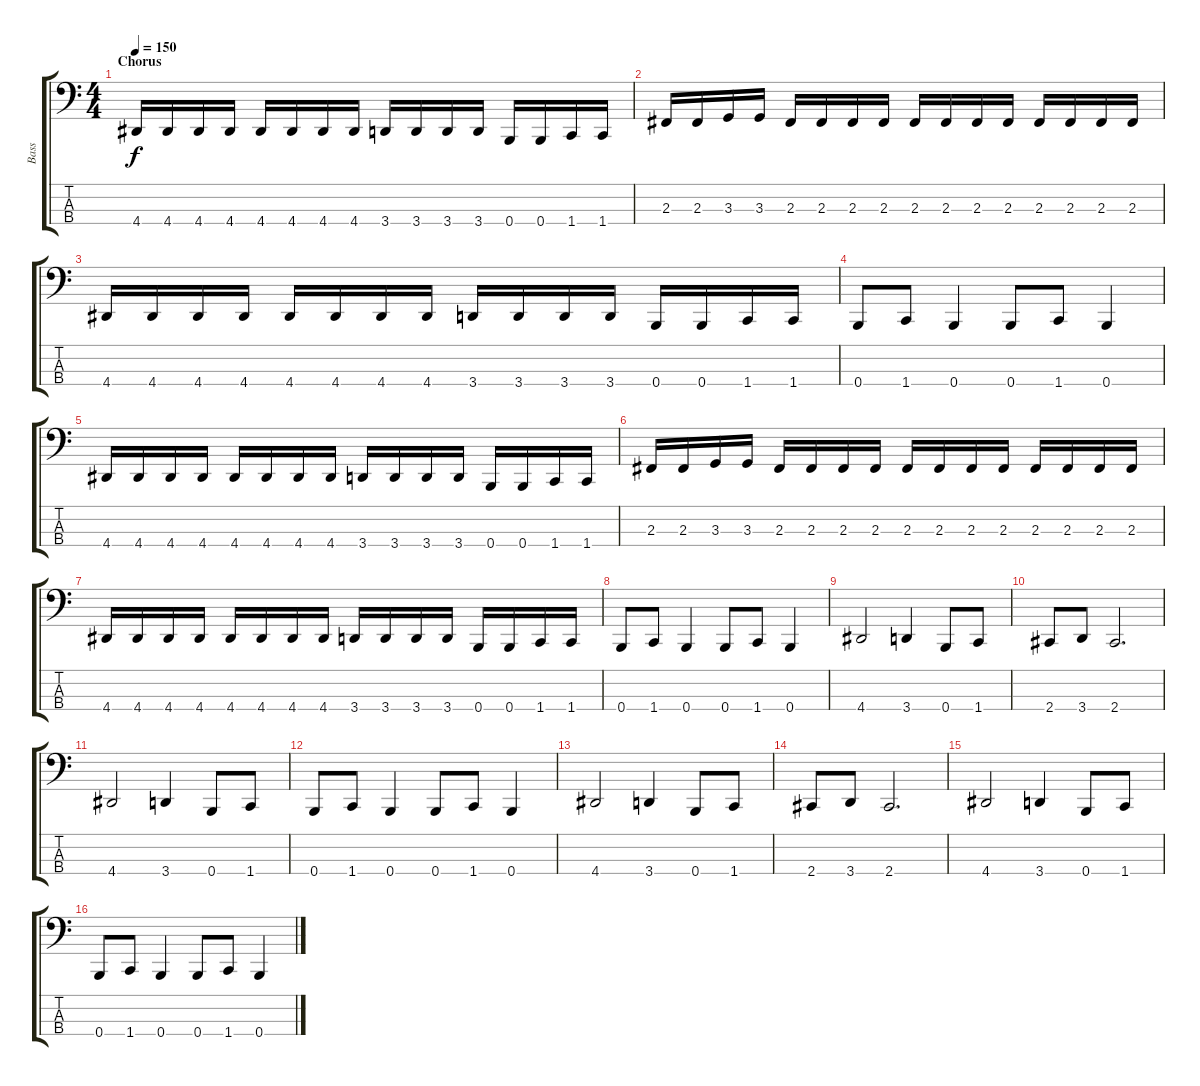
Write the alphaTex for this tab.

\track ("Bass" "Bass") {instrument electricbassfinger}
\staff {score tabs}
\tuning (D2 A1 E1 B0) {hide}
\ts (4 4)
\section ("" "Chorus")
\tempo 150
\clef f4
\ks c
4.4.16{dy f} 4.4.16 4.4.16 4.4.16 4.4.16 4.4.16 4.4.16 4.4.16 3.4.16 3.4.16 3.4.16 3.4.16 0.4.16 0.4.16 1.4.16 1.4.16 |
2.3.16 2.3.16 3.3.16 3.3.16 2.3.16 2.3.16 2.3.16 2.3.16 2.3.16 2.3.16 2.3.16 2.3.16 2.3.16 2.3.16 2.3.16 2.3.16 |
4.4.16 4.4.16 4.4.16 4.4.16 4.4.16 4.4.16 4.4.16 4.4.16 3.4.16 3.4.16 3.4.16 3.4.16 0.4.16 0.4.16 1.4.16 1.4.16 |
0.4.8 1.4.8 0.4.4 0.4.8 1.4.8 0.4.4 |
4.4.16 4.4.16 4.4.16 4.4.16 4.4.16 4.4.16 4.4.16 4.4.16 3.4.16 3.4.16 3.4.16 3.4.16 0.4.16 0.4.16 1.4.16 1.4.16 |
2.3.16 2.3.16 3.3.16 3.3.16 2.3.16 2.3.16 2.3.16 2.3.16 2.3.16 2.3.16 2.3.16 2.3.16 2.3.16 2.3.16 2.3.16 2.3.16 |
4.4.16 4.4.16 4.4.16 4.4.16 4.4.16 4.4.16 4.4.16 4.4.16 3.4.16 3.4.16 3.4.16 3.4.16 0.4.16 0.4.16 1.4.16 1.4.16 |
0.4.8 1.4.8 0.4.4 0.4.8 1.4.8 0.4.4 |
4.4.2 3.4.4 0.4.8 1.4.8 |
2.4.8 3.4.8 2.4.2{d} |
4.4.2 3.4.4 0.4.8 1.4.8 |
0.4.8 1.4.8 0.4.4 0.4.8 1.4.8 0.4.4 |
4.4.2 3.4.4 0.4.8 1.4.8 |
2.4.8 3.4.8 2.4.2{d} |
4.4.2 3.4.4 0.4.8 1.4.8 |
0.4.8 1.4.8 0.4.4 0.4.8 1.4.8 0.4.4
